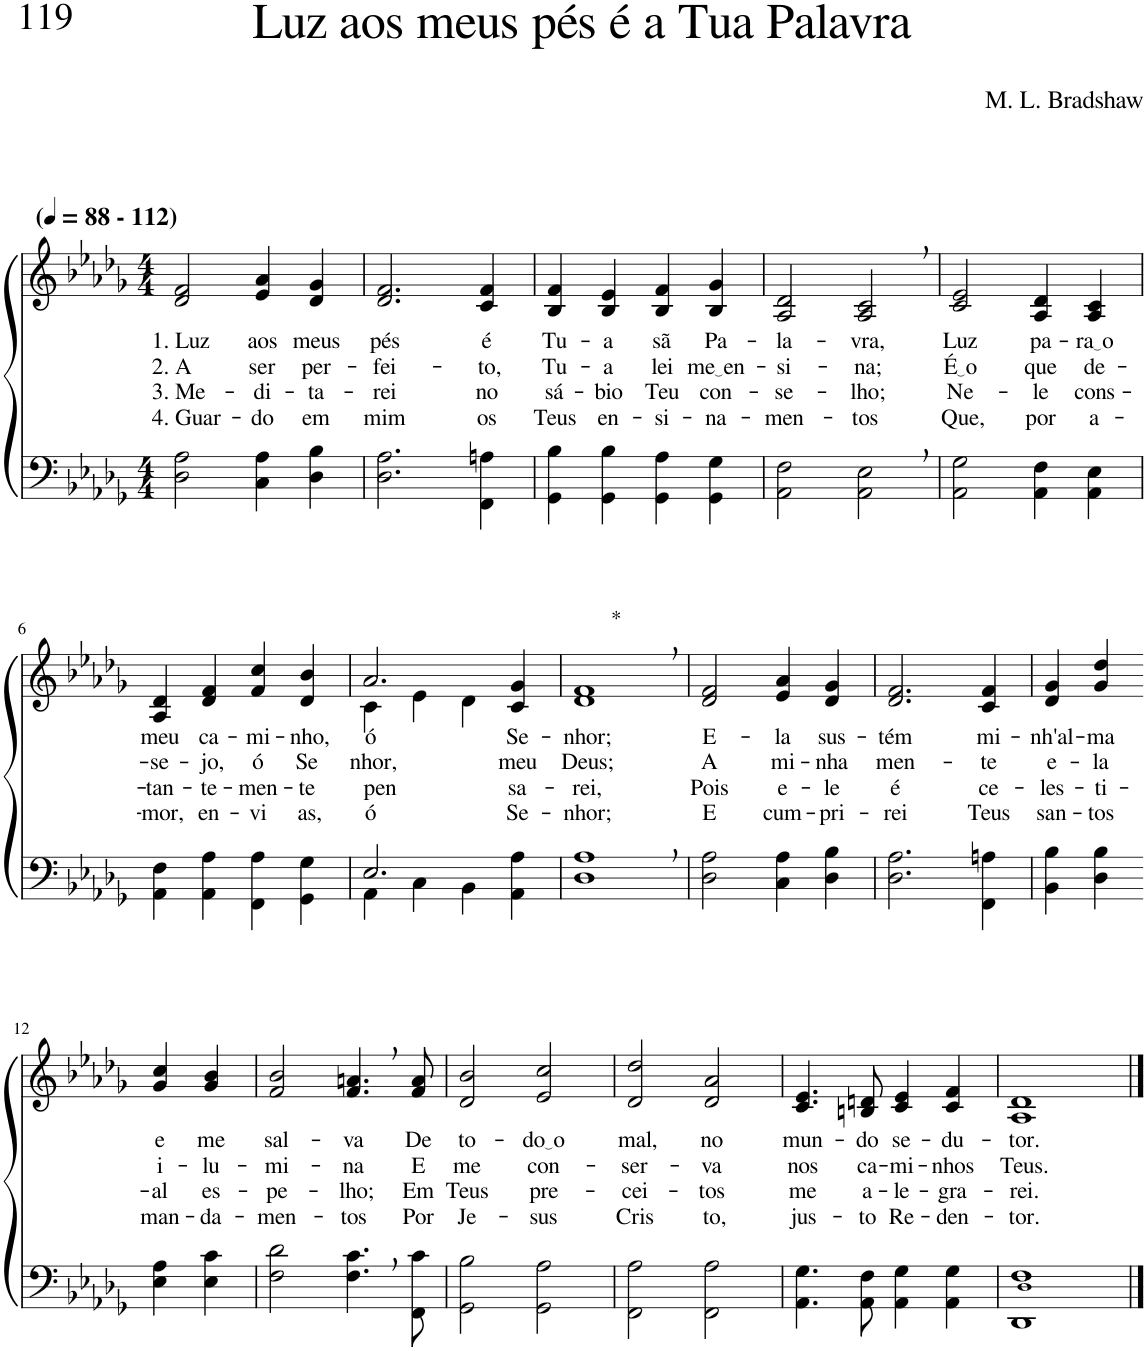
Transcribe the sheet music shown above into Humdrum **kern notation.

**kern	**kern	**text	**text	**text	**text
*part2	*part1	*part1	*part1	*part1	*part1
*staff2	*staff1	*staff1	*staff1	*staff1	*staff1
*I"Parte III e IV	*I"Parte I e II	*	*	*	*
*clefF4	*clefG2	*	*	*	*
*Trd-1c-2	*Trd-1c-2	*	*	*	*
*k[b-e-a-d-g-]	*k[b-e-a-d-g-]	*	*	*	*
*M4/4	*M4/4	*	*	*	*
*MM88	*MM88	*	*	*	*
=1	=1	=1	=1	=1	=1
!	!LO:TX:a:B:t=(	!	!	!	!
!	!LO:TX:a:B:t=- 112)	!	!	!	!
!	!	!LO:LY:b	!LO:LY:b	!LO:LY:b	!LO:LY:b
2D-\ 2A-\	2d-/ 2f/	1. Luz	2. A	3. Me-	4. Guar-
!	!	!LO:LY:b	!LO:LY:b	!LO:LY:b	!LO:LY:b
4C\ 4A-\	4e-/ 4a-/	aos	ser	-di-	-do
!	!	!LO:LY:b	!LO:LY:b	!LO:LY:b	!LO:LY:b
4D-\ 4B-\	4d-/ 4g-/	meus	per-	-ta-	em
=2	=2	=2	=2	=2	=2
!	!	!LO:LY:b	!LO:LY:b	!LO:LY:b	!LO:LY:b
2.D-\ 2.A-\	2.d-/ 2.f/	pés	-fei-	-rei	mim
!	!	!LO:LY:b	!LO:LY:b	!LO:LY:b	!LO:LY:b
4FF\ 4An\	4c/ 4f/	é	-to,	no	os
=3	=3	=3	=3	=3	=3
!	!	!LO:LY:b	!LO:LY:b	!LO:LY:b	!LO:LY:b
4GG-\ 4B-\	4B-/ 4f/	Tu-	Tu-	sá-	Teus
!	!	!LO:LY:b	!LO:LY:b	!LO:LY:b	!LO:LY:b
4GG-\ 4B-\	4B-/ 4e-/	-a	-a	-bio	en-
!	!	!LO:LY:b	!LO:LY:b	!LO:LY:b	!LO:LY:b
4GG-\ 4A-\	4B-/ 4f/	sã	lei	Teu	-si-
!	!	!LO:LY:b	!LO:LY:b	!LO:LY:b	!LO:LY:b
4GG-\ 4G-\	4B-/ 4g-/	Pa-	me en	con-	-na-
=4	=4	=4	=4	=4	=4
!	!	!LO:LY:b	!LO:LY:b	!LO:LY:b	!LO:LY:b
2AA-\ 2F\	2A-/ 2d-/	-la-	-si-	-se-	-men-
!	!	!LO:LY:b	!LO:LY:b	!LO:LY:b	!LO:LY:b
2AA-\, 2E-\,	2A-/, 2c/,	-vra,	-na;	-lho;	-tos
=5	=5	=5	=5	=5	=5
!	!	!LO:LY:b	!LO:LY:b	!LO:LY:b	!LO:LY:b
2AA-\ 2G-\	2c/ 2e-/	Luz	É o	Ne-	Que,
!	!	!LO:LY:b	!LO:LY:b	!LO:LY:b	!LO:LY:b
4AA-\ 4F\	4A-/ 4d-/	pa-	que	-le	por
!	!	!LO:LY:b	!LO:LY:b	!LO:LY:b	!LO:LY:b
4AA-\ 4E-\	4A-/ 4c/	ra o	de-	cons-	a-
!!LO:LB:g=z
=6	=6	=6	=6	=6	=6
!	!	!LO:LY:b	!LO:LY:b	!LO:LY:b	!LO:LY:b
4AA-\ 4F\	4A-/ 4d-/	meu	-se-	-tan-	-mor,
!	!	!LO:LY:b	!LO:LY:b	!LO:LY:b	!LO:LY:b
4AA-\ 4A-\	4d-/ 4f/	ca-	-jo,	-te-	en-
!	!	!LO:LY:b	!LO:LY:b	!LO:LY:b	!LO:LY:b
4FF\ 4A-\	4f/ 4cc/	-mi-	ó	-men-	-vi
!	!	!LO:LY:b	!LO:LY:b	!LO:LY:b	!LO:LY:b
4GG-\ 4G-\	4d-/ 4b-/	-nho,	Se-	-te	as,
=7	=7	=7	=7	=7	=7
*^	*^	*	*	*	*
!	!	!	!	!LO:LY:b	!LO:LY:b	!LO:LY:b	!LO:LY:b
2.E-/	4AA-\	2.a-/	4c\	ó	-nhor,	pen-	ó
.	4C\	.	4e-\	.	.	.	.
.	4BB-\	.	4d-\	.	.	.	.
!	!	!	!	!LO:LY:b	!LO:LY:b	!LO:LY:b	!LO:LY:b
4ryy	4AA-\ 4A-\	4c/ 4g-/	4ryy	Se-	meu	-sa-	Se-
=8	=8	=8	=8	=8	=8	=8	=8
!	!	!LO:TX:a:t=*	!	!	!	!	!
!	!	!	!	!LO:LY:b	!LO:LY:b	!LO:LY:b	!LO:LY:b
*v	*v	*	*	*	*	*	*
*	*v	*v	*	*	*	*
1D-, 1A-,	1d-, 1f,	-nhor;	Deus;	-rei,	-nhor;
=9	=9	=9	=9	=9	=9
!	!	!LO:LY:b	!LO:LY:b	!LO:LY:b	!LO:LY:b
2D-\ 2A-\	2d-/ 2f/	E-	A	Pois	E
!	!	!LO:LY:b	!LO:LY:b	!LO:LY:b	!LO:LY:b
4C\ 4A-\	4e-/ 4a-/	-la	mi-	e-	cum-
!	!	!LO:LY:b	!LO:LY:b	!LO:LY:b	!LO:LY:b
4D-\ 4B-\	4d-/ 4g-/	sus-	-nha	-le	-pri-
=10	=10	=10	=10	=10	=10
!	!	!LO:LY:b	!LO:LY:b	!LO:LY:b	!LO:LY:b
2.D-\ 2.A-\	2.d-/ 2.f/	-tém	men-	é	-rei
!	!	!LO:LY:b	!LO:LY:b	!LO:LY:b	!LO:LY:b
4FF\ 4An\	4c/ 4f/	mi-	-te	ce-	Teus
=11	=11	=11	=11	=11	=11
!	!	!LO:LY:b	!LO:LY:b	!LO:LY:b	!LO:LY:b
4BB-\ 4B-\	4d-/ 4g-/	-nh'al-	e-	-les-	san-
!	!	!LO:LY:b	!LO:LY:b	!LO:LY:b	!LO:LY:b
4D-\ 4B-\	4g-/ 4dd-/	-ma	-la	-ti-	-tos
!!LO:LB:g=z
=12-	=12-	=12-	=12-	=12-	=12-
!	!	!LO:LY:b	!LO:LY:b	!LO:LY:b	!LO:LY:b
4E-\ 4A-\	4g-/ 4cc/	e	i-	-al	man-
!	!	!LO:LY:b	!LO:LY:b	!LO:LY:b	!LO:LY:b
4E-\ 4c\	4g-/ 4b-/	me	-lu-	es-	-da-
=13	=13	=13	=13	=13	=13
!	!	!LO:LY:b	!LO:LY:b	!LO:LY:b	!LO:LY:b
2F\ 2d-\	2f/ 2b-/	sal-	-mi-	-pe-	-men-
!	!	!LO:LY:b	!LO:LY:b	!LO:LY:b	!LO:LY:b
4.F\, 4.c\,	4.f/, 4.an/,	-va	-na	-lho;	-tos
!	!	!LO:LY:b	!LO:LY:b	!LO:LY:b	!LO:LY:b
8FF\ 8c\	8f/ 8a/	De	E	Em	Por
=14	=14	=14	=14	=14	=14
!	!	!LO:LY:b	!LO:LY:b	!LO:LY:b	!LO:LY:b
2GG-\ 2B-\	2d-/ 2b-/	to-	me	Teus	Je-
!	!	!LO:LY:b	!LO:LY:b	!LO:LY:b	!LO:LY:b
2GG-\ 2A-\	2e-/ 2cc/	do o	con-	pre-	-sus
=15	=15	=15	=15	=15	=15
!	!	!LO:LY:b	!LO:LY:b	!LO:LY:b	!LO:LY:b
2FF\ 2A-\	2d-/ 2dd-/	mal,	-ser-	-cei-	Cris
!	!	!LO:LY:b	!LO:LY:b	!LO:LY:b	!LO:LY:b
2FF\ 2A-\	2d-/ 2a-/	no	-va	-tos	to,
=16	=16	=16	=16	=16	=16
!	!	!LO:LY:b	!LO:LY:b	!LO:LY:b	!LO:LY:b
4.AA-\ 4.G-\	4.c/ 4.e-/	mun-	nos	me	jus-
!	!	!LO:LY:b	!LO:LY:b	!LO:LY:b	!LO:LY:b
8AA-\ 8F\	8Bn/ 8dn/	-do	ca-	a-	-to
!	!	!LO:LY:b	!LO:LY:b	!LO:LY:b	!LO:LY:b
4AA-\ 4G-\	4c/ 4e-/	se-	-mi-	-le-	Re-
!	!	!LO:LY:b	!LO:LY:b	!LO:LY:b	!LO:LY:b
4AA-\ 4G-\	4c/ 4f/	-du-	-nhos	-gra-	-den-
=17	=17	=17	=17	=17	=17
!	!	!LO:LY:b	!LO:LY:b	!LO:LY:b	!LO:LY:b
1DD- 1D-! 1F	1A- 1d-	-tor.	Teus.	-rei.	-tor.
==	==	==	==	==	==
*-	*-	*-	*-	*-	*-
